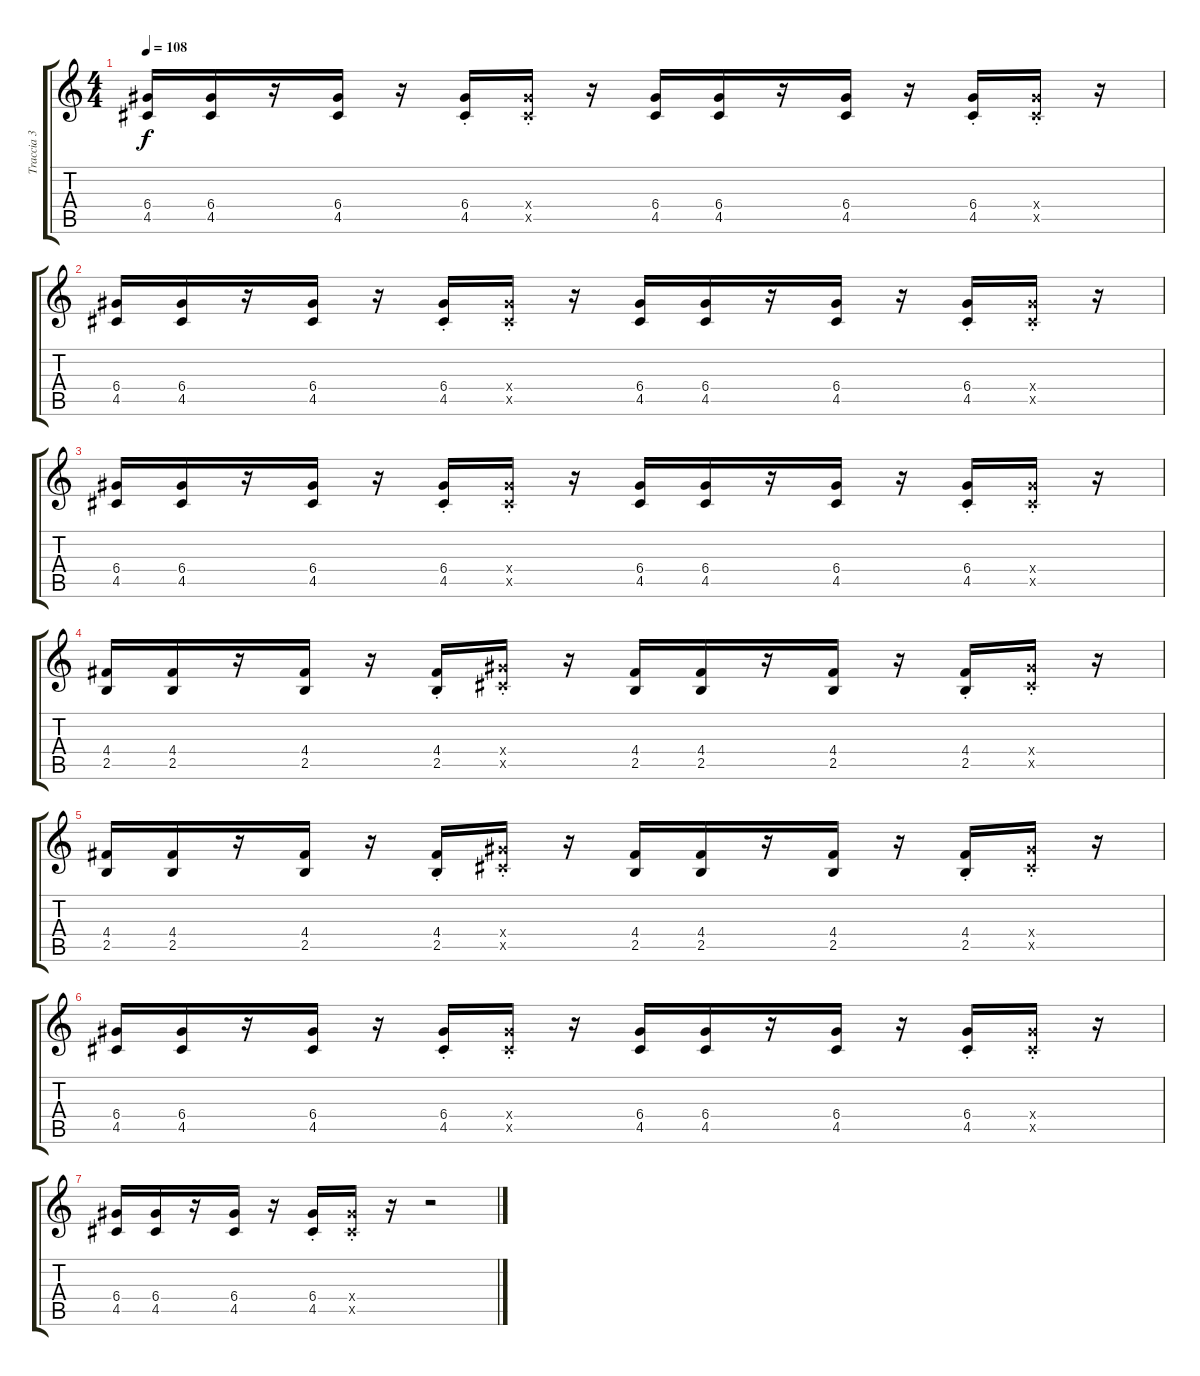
\track ("Traccia 3" "Traccia 3") {instrument acousticguitarsteel}
\staff {score tabs}
\tuning (E4 B3 G3 D3 A2 E2) {hide}
\ts (4 4)
\tempo 108
\clef g2
\ks c
(6.4 4.5).16{dy f} (6.4 4.5).16 r.16 (6.4 4.5).16 r.16 (6.4{st} 4.5{st}).16 (6.4{st x} 4.5{st x}).16 r.16 (6.4 4.5).16 (6.4 4.5).16 r.16 (6.4 4.5).16 r.16 (6.4{st} 4.5{st}).16 (6.4{st x} 4.5{st x}).16 r.16 |
(6.4 4.5).16 (6.4 4.5).16 r.16 (6.4 4.5).16 r.16 (6.4{st} 4.5{st}).16 (6.4{st x} 4.5{st x}).16 r.16 (6.4 4.5).16 (6.4 4.5).16 r.16 (6.4 4.5).16 r.16 (6.4{st} 4.5{st}).16 (6.4{st x} 4.5{st x}).16 r.16 |
(6.4 4.5).16 (6.4 4.5).16 r.16 (6.4 4.5).16 r.16 (6.4{st} 4.5{st}).16 (6.4{st x} 4.5{st x}).16 r.16 (6.4 4.5).16 (6.4 4.5).16 r.16 (6.4 4.5).16 r.16 (6.4{st} 4.5{st}).16 (6.4{st x} 4.5{st x}).16 r.16 |
(4.4 2.5).16 (4.4 2.5).16 r.16 (4.4 2.5).16 r.16 (4.4{st} 2.5{st}).16 (6.4{st x} 4.5{st x}).16 r.16 (4.4 2.5).16 (4.4 2.5).16 r.16 (4.4 2.5).16 r.16 (4.4{st} 2.5{st}).16 (6.4{st x} 4.5{st x}).16 r.16 |
(4.4 2.5).16 (4.4 2.5).16 r.16 (4.4 2.5).16 r.16 (4.4{st} 2.5{st}).16 (6.4{st x} 4.5{st x}).16 r.16 (4.4 2.5).16 (4.4 2.5).16 r.16 (4.4 2.5).16 r.16 (4.4{st} 2.5{st}).16 (6.4{st x} 4.5{st x}).16 r.16 |
(6.4 4.5).16 (6.4 4.5).16 r.16 (6.4 4.5).16 r.16 (6.4{st} 4.5{st}).16 (6.4{st x} 4.5{st x}).16 r.16 (6.4 4.5).16 (6.4 4.5).16 r.16 (6.4 4.5).16 r.16 (6.4{st} 4.5{st}).16 (6.4{st x} 4.5{st x}).16 r.16 |
(6.4 4.5).16 (6.4 4.5).16 r.16 (6.4 4.5).16 r.16 (6.4{st} 4.5{st}).16 (6.4{st x} 4.5{st x}).16 r.16 r.2
